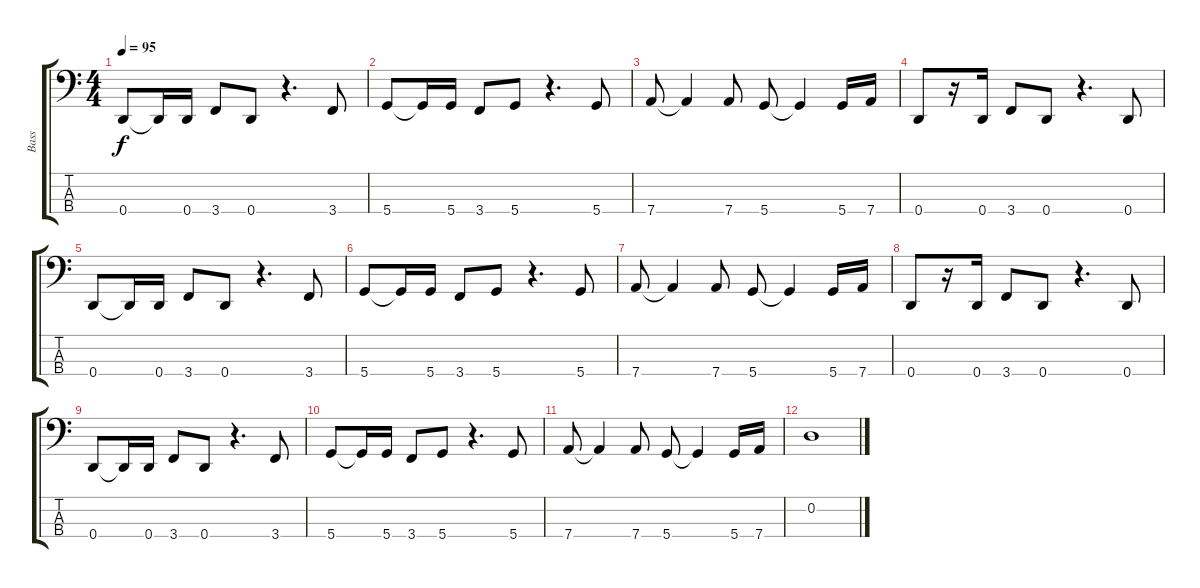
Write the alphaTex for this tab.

\track ("Bass" "Bass") {instrument electricbasspick}
\staff {score tabs}
\tuning (G2 D2 A1 D1) {hide}
\ts (4 4)
\tempo 95
\clef f4
\ks c
0.4.8{dy f} 0.4{t}.16 0.4.16 3.4.8 0.4.8 r.4{d} 3.4.8 |
5.4.8 5.4{t}.16 5.4.16 3.4.8 5.4.8 r.4{d} 5.4.8 |
7.4.8 7.4{t}.4 7.4.8 5.4.8 5.4{t}.4 5.4.16 7.4.16 |
0.4.8 r.16 0.4.16 3.4.8 0.4.8 r.4{d} 0.4.8 |
0.4.8 0.4{t}.16 0.4.16 3.4.8 0.4.8 r.4{d} 3.4.8 |
5.4.8 5.4{t}.16 5.4.16 3.4.8 5.4.8 r.4{d} 5.4.8 |
7.4.8 7.4{t}.4 7.4.8 5.4.8 5.4{t}.4 5.4.16 7.4.16 |
0.4.8 r.16 0.4.16 3.4.8 0.4.8 r.4{d} 0.4.8 |
0.4.8 0.4{t}.16 0.4.16 3.4.8 0.4.8 r.4{d} 3.4.8 |
5.4.8 5.4{t}.16 5.4.16 3.4.8 5.4.8 r.4{d} 5.4.8 |
7.4.8 7.4{t}.4 7.4.8 5.4.8 5.4{t}.4 5.4.16 7.4.16 |
0.2.1
